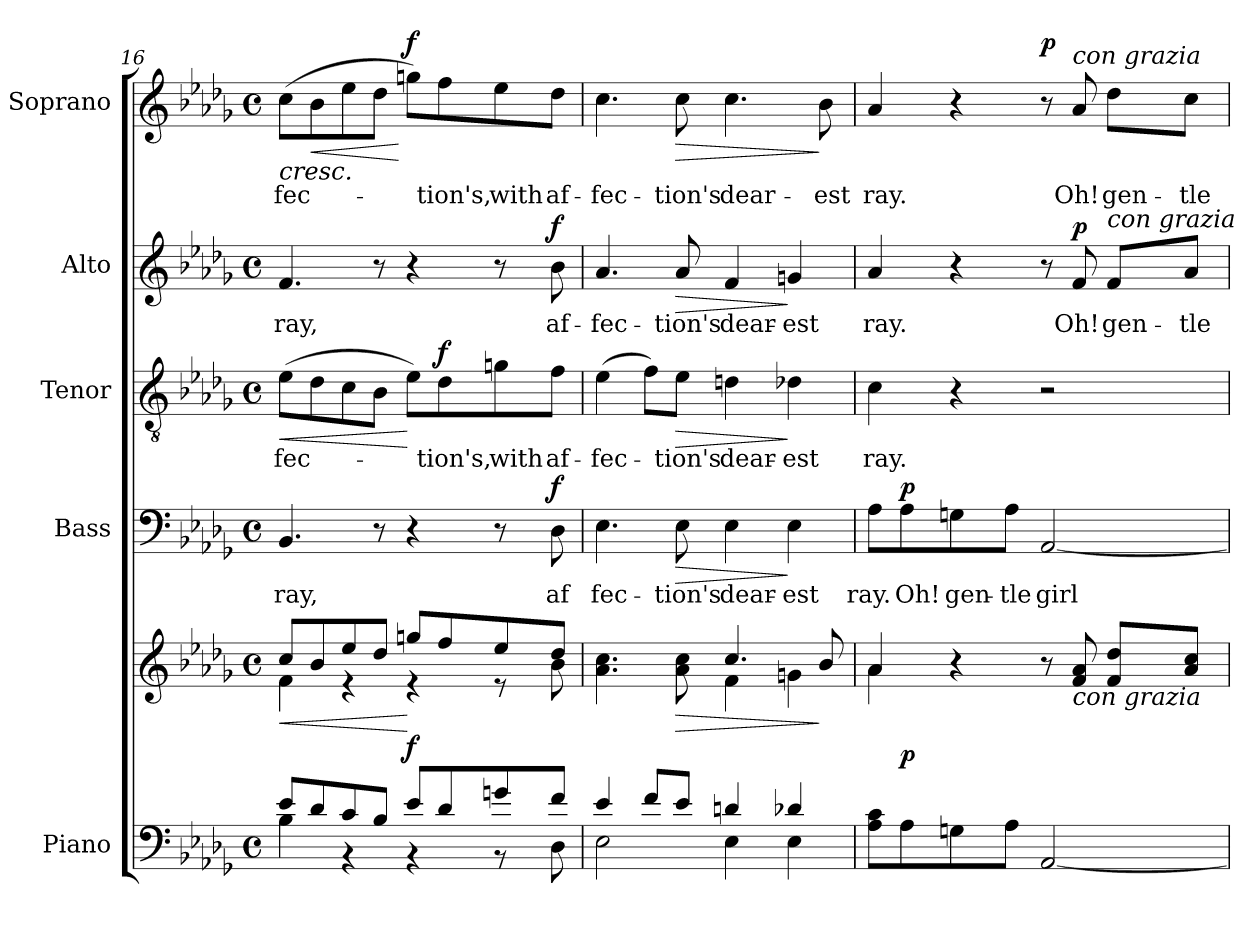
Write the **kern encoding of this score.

**kern	**kern	**dynam	**kern	**text	**dynam	**kern	**text	**dynam	**kern	**text	**dynam	**kern	**text	**dynam
*part5	*part5	*part5	*part4	*part4	*part4	*part3	*part3	*part3	*part2	*part2	*part2	*part1	*part1	*part1
*staff6	*staff5	*staff5/6	*staff4	*staff4	*staff4	*staff3	*staff3	*staff3	*staff2	*staff2	*staff2	*staff1	*staff1	*staff1
*I"Piano	*	*	*I"Bass	*	*	*I"Tenor	*	*	*I"Alto	*	*	*I"Soprano	*	*
*I'Pno.	*	*	*I'B.	*	*	*I'T.	*	*	*I'A.	*	*	*I'S.	*	*
!!LO:LB:g=z
*clefF4	*clefG2	*	*clefF4	*	*	*clefGv2	*	*	*clefG2	*	*	*clefG2	*	*
*	*	*	*	*	*	*ITrd7c12	*	*	*	*	*	*	*	*
*k[b-e-a-d-g-]	*k[b-e-a-d-g-]	*	*k[b-e-a-d-g-]	*	*	*k[b-e-a-d-g-]	*	*	*k[b-e-a-d-g-]	*	*	*k[b-e-a-d-g-]	*	*
*D-:	*D-:	*	*D-:	*	*	*D-:	*	*	*D-:	*	*	*D-:	*	*
*M4/4	*M4/4	*	*M4/4	*	*	*M4/4	*	*	*M4/4	*	*	*M4/4	*	*
*met(c)	*met(c)	*	*met(c)	*	*	*met(c)	*	*	*met(c)	*	*	*met(c)	*	*
=16	=16	=16	=16	=16	=16	=16	=16	=16	=16	=16	=16	=16	=16	=16
*^	*	*	*	*	*	*	*	*	*	*	*	*	*	*
!	!	!	!LO:HP:b	!	!	!	!	!	!	!	!	!	!	!	!
*	*	*^	*	*	*	*	*	*	*	*	*	*	*	*	*
!	!	!	!	!	!	!LO:LY:b:color=#000000	!	!	!	!	!	!	!	!	!	!
!	!	!	!	!	!	!	!	!	!LO:LY:b:color=#000000	!LO:HP:b	!	!	!	!	!	!
!	!	!	!	!	!	!	!	!	!	!	!	!LO:LY:b:color=#000000	!	!	!	!
!	!	!	!	!	!	!	!	!	!	!	!	!	!	!	!LO:LY:b:color=#000000	!LO:HP:b
8e-i/L	4B-i\	8cci/L	4fi\	<	4.BB-i/	ray,	.	(8E-i\L	-fec-	<	4.fi/	ray,	.	(8cci\L	-fec-	<
!	!	!	!	!	!	!	!	!	!	!	!	!	!	!	!	!LO:HP:b
8d-i/	.	8b-i/	.	.	.	.	.	8D-i\	.	.	.	.	.	8b-i\	.	<
8ci/	4r	8ee-i/	4r	.	.	.	.	8Ci\	.	.	.	.	.	8ee-i\	.	.
8B-i/J	.	8dd-i/J	.	.	8r	.	.	8BB-i\J	.	.	8r	.	.	8dd-i\J	.	.
8e-i/L	4r	8ggni/L	4r	[ f	4r	.	.	8E-i\L)	.	[	4r	.	.	8ggni\L)	.	[ [ f
!	!	!	!	!	!	!	!	!	!LO:LY:b:color=#000000	!	!	!	!	!	!	!
!	!	!	!	!	!	!	!	!	!	!	!	!	!	!	!LO:LY:b:color=#000000	!
8d-i/	.	8ffi/	.	.	.	.	.	8D-i\	-tion's,	f	.	.	.	8ffi\	-tion's,	.
!	!	!	!	!	!	!	!	!	!LO:LY:b:color=#000000	!	!	!	!	!	!	!
!	!	!	!	!	!	!	!	!	!	!	!	!	!	!	!LO:LY:b:color=#000000	!
8gni/	8r	8ee-i/	8r	.	8r	.	.	8Gni\	with	.	8r	.	.	8ee-i\	with	.
!	!	!	!	!	!	!LO:LY:b:color=#000000	!	!	!	!	!	!	!	!	!	!
!	!	!	!	!	!	!	!	!	!LO:LY:b:color=#000000	!	!	!	!	!	!	!
!	!	!	!	!	!	!	!	!	!	!	!	!LO:LY:b:color=#000000	!	!	!	!
!	!	!	!	!	!	!	!	!	!	!	!	!	!	!	!LO:LY:b:color=#000000	!
8fi/J	8D-i\	8dd-i/J	8b-i\	.	8D-i\	af	f	8Fi\J	af-	.	8b-i\	af-	f	8dd-i\J	af-	.
=17	=17	=17	=17	=17	=17	=17	=17	=17	=17	=17	=17	=17	=17	=17	=17	=17
!	!	!	!	!	!	!LO:LY:b:color=#000000	!	!	!	!	!	!	!	!	!	!
!	!	!	!	!	!	!	!	!	!LO:LY:b:color=#000000	!	!	!	!	!	!	!
!	!	!	!	!	!	!	!	!	!	!	!	!LO:LY:b:color=#000000	!	!	!	!
!	!	!	!	!	!	!	!	!	!	!	!	!	!	!	!LO:LY:b:color=#000000	!
4e-i/	2E-i\	4.a-i\ 4.cci	2ryy	.	4.E-i\	fec-	.	(4E-i\	-fec-	.	4.a-i/	-fec-	.	4.cci\	-fec-	.
8fi/L	.	.	.	.	.	.	.	8Fi\L)	.	.	.	.	.	.	.	.
!	!	!	!	!LO:HP:b	!	!	!	!	!	!	!	!	!	!	!	!
!	!	!	!	!	!	!LO:LY:b:color=#000000	!LO:HP:b	!	!	!	!	!	!	!	!	!
!	!	!	!	!	!	!	!	!	!LO:LY:b:color=#000000	!LO:HP:b	!	!	!	!	!	!
!	!	!	!	!	!	!	!	!	!	!	!	!LO:LY:b:color=#000000	!LO:HP:b	!	!	!
!	!	!	!	!	!	!	!	!	!	!	!	!	!	!	!LO:LY:b:color=#000000	!LO:HP:b
8e-i/J	.	8a-i\ 8cci	.	>	8E-i\	-tion's	>	8E-i\J	-tion's	>	8a-i/	-tion's	>	8cci\	-tion's	>
!	!	!	!	!	!	!LO:LY:b:color=#000000	!	!	!	!	!	!	!	!	!	!
!	!	!	!	!	!	!	!	!	!LO:LY:b:color=#000000	!	!	!	!	!	!	!
!	!	!	!	!	!	!	!	!	!	!	!	!LO:LY:b:color=#000000	!	!	!	!
!	!	!	!	!	!	!	!	!	!	!	!	!	!	!	!LO:LY:b:color=#000000	!
4dni/	4E-i\	4.cci/	4fi\	.	4E-i\	dear-	.	4Dni\	dear-	.	4fi/	dear-	.	4.cci\	dear-	.
!	!	!	!	!	!	!LO:LY:b:color=#000000	!	!	!	!	!	!	!	!	!	!
!	!	!	!	!	!	!	!	!	!LO:LY:b:color=#000000	!	!	!	!	!	!	!
!	!	!	!	!	!	!	!	!	!	!	!	!LO:LY:b:color=#000000	!	!	!	!
4d-Xi/	4E-i\	.	4gni\	.	4E-i\	-est	]	4D-Xi\	-est	]	4gni/	-est	]	.	.	.
!	!	!	!	!	!	!	!	!	!	!	!	!	!	!	!LO:LY:b:color=#000000	!
.	.	8b-i/	.	]	.	.	.	.	.	.	.	.	.	8b-i\	-est	]
*v	*v	*	*	*	*	*	*	*	*	*	*	*	*	*	*	*
=18	=18	=18	=18	=18	=18	=18	=18	=18	=18	=18	=18	=18	=18	=18	=18
!	!	!	!	!	!LO:LY:b:color=#000000	!	!	!	!	!	!	!	!	!	!
!	!	!	!	!	!	!	!	!LO:LY:b:color=#000000	!	!	!	!	!	!	!
!	!	!	!	!	!	!	!	!	!	!	!LO:LY:b:color=#000000	!	!	!	!
!	!	!	!	!	!	!	!	!	!	!	!	!	!	!LO:LY:b:color=#000000	!
8A-i\ 8ciL	4a-i/	4a-i\	.	8A-i\L	ray.	.	4Ci\	ray.	.	4a-i/	ray.	.	4a-i/	ray.	.
!	!	!	!	!	!LO:LY:b:color=#000000	!	!	!	!	!	!	!	!	!	!
8A-i\	.	.	p	8A-i\	Oh!	p	.	.	.	.	.	.	.	.	.
!	!	!	!	!	!LO:LY:b:color=#000000	!	!	!	!	!	!	!	!	!	!
8Gni\	4r	2.ryy	.	8Gni\	gen-	.	4r	.	.	4r	.	.	4r	.	.
!	!	!	!	!	!LO:LY:b:color=#000000	!	!	!	!	!	!	!	!	!	!
8A-i\J	.	.	.	8A-i\J	-tle	.	.	.	.	.	.	.	.	.	.
!	!	!	!	!	!LO:LY:b:color=#000000	!	!	!	!	!	!	!	!	!	!
[<2AA-i/	8r	.	.	[<2AA-i/	girl	.	2r	.	.	8r	.	.	8r	.	p
!	!	!	!	!	!	!	!	!	!	!	!LO:LY:b:color=#000000	!	!	!	!
!	!	!	!	!	!	!	!	!	!	!	!	!	!LO:TX:a:i:t=con grazia	!	!
!	!LO:TX:b:i:t=con grazia	!	!	!	!	!	!	!	!	!	!	!	!	!	!
!	!	!	!	!	!	!	!	!	!	!	!	!	!	!LO:LY:b:color=#000000	!
.	8fi/ 8a-i	.	.	.	.	.	.	.	.	8fi/	Oh!	p	8a-i/	Oh!	.
!	!	!	!	!	!	!	!	!	!	!	!LO:LY:b:color=#000000	!	!	!	!
!	!	!	!	!	!	!	!	!	!	!LO:TX:a:i:t=con grazia	!	!	!	!	!
!	!	!	!	!	!	!	!	!	!	!	!	!	!	!LO:LY:b:color=#000000	!
.	8fi/ 8dd-iL	.	.	.	.	.	.	.	.	8fi/L	gen-	.	8dd-i\L	gen-	.
!	!	!	!	!	!	!	!	!	!	!	!LO:LY:b:color=#000000	!	!	!	!
!	!	!	!	!	!	!	!	!	!	!	!	!	!	!LO:LY:b:color=#000000	!
.	8a-i/ 8cciJ	.	.	.	.	.	.	.	.	8a-i/J	-tle	.	8cci\J	-tle	.
*	*v	*v	*	*	*	*	*	*	*	*	*	*	*	*	*
=	=	=	=	=	=	=	=	=	=	=	=	=	=	=
*-	*-	*-	*-	*-	*-	*-	*-	*-	*-	*-	*-	*-	*-	*-
